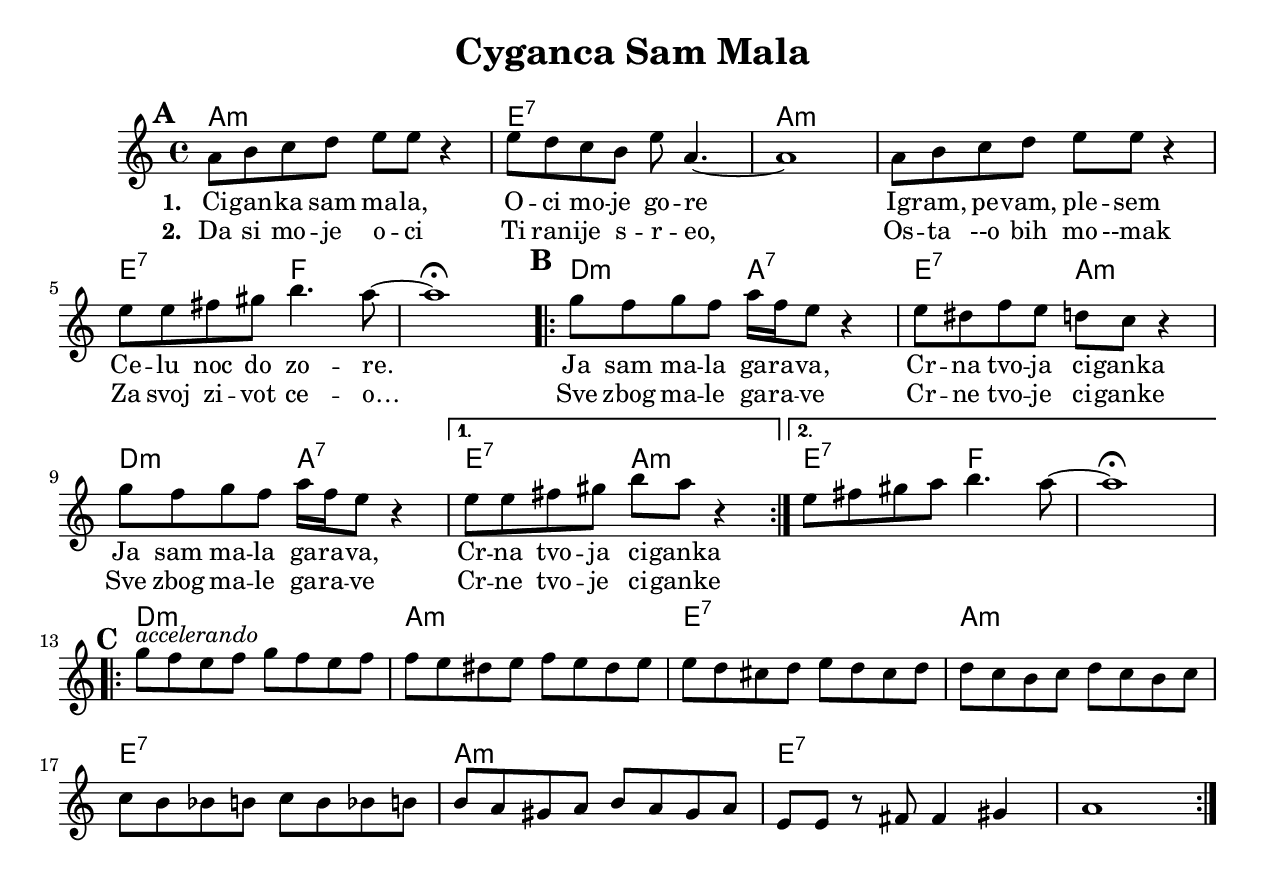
\version "2.18.0"
\include "english.ly"
\paper{
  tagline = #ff
  print-all-headers = ##t
  #(set-paper-size "letter")
}
date = #(strftime "%d-%m-%Y" (localtime (current-time)))

%\markup{ \italic{ \date }  }

%\markup{ Got something to say? }

global = {
  \clef treble
  \key c\major
  \time 4/4
  \set Score.markFormatter = #format-mark-box-alphabet
}

%#################################### Melody ########################
%melody =  \transpose c d \relative c' {  %transpose for clarinet
melody = \relative c'' {
  \global
  %\partial 16*3 a16 d f   %lead in notes


  \mark \default
  a8 b c d e e r4
  %e8 d c b c a4.~
  e8 d c b e a,4.~
  a1
  a8 b c d e8 e r4 |
  e8 e fs gs b4. a8~
  a1\fermata

  %\key c\major
  \repeat volta 2{
    \mark \default
    %\repeat unfold 3{
    g8 f g f a16 f e8 r4
    e8 ds f e d c r4|

    g'8 f g f a16 f e8 r4
  }
  \alternative{
    {e8 e fs gs b a  r4}
    {
      e8 fs gs a  b4. a8~|
      a1\fermata
    }
  }

  %\bar"||"|
  \break
  \repeat volta 2{
    \mark \default
    g8 ^\markup {\italic {accelerando}} f e f g f e f
    f e ds e f e ds e
    e d cs d e d cs d
    d c b c d c b c

    c b bf b c b bf b
    b8 a gs a b a gs a|

    e8 e r8  fs8 fs4 gs4  |
    a1

  }

}
%################################# Lyrics #####################
\addlyrics{
  \set stanza = #"1. "

  Ci -- gan -- ka sam ma -- la,
  O -- ci mo -- je go -- re
  Ig -- ram, pe -- vam, ple -- sem
  Ce -- lu noc do zo -- re.

  Ja sam ma -- la﻿ ga -- ra -- va,
  Cr -- na tvo -- ja ci -- ganka
  Ja sam ma -- la﻿ ga -- ra -- va,
  Cr -- na tvo -- ja ci -- ganka
}
\addlyrics {
  \set stanza = #"2. "
  Da si mo -- je o -- ci
  Ti ran -- ije s -- r -- eo,
  Os -- ta --o bih mo --mak
  Za svoj zi -- vot ce -- o…

  Sve zbog ma -- le ga -- ra -- ve
  Cr -- ne tvo -- je ci -- ganke
  Sve zbog ma -- le ga -- ra -- ve
  Cr -- ne tvo -- je ci -- ganke
}
%{\addlyrics {
  \set stanza = #"3. "
  Kad ti o -- ci gle -- dam,
  Za -- bo -- ra -- vi tu -- gu
  Sr -- ce ho -- ce jed -- no,
  Ra -- zum tra -- zi dru -- go

  Sve zbog ma -- le ga -- ra -- ve
  Crne tvo -- je ci -- gan -- ke
   Sve zbog ma -- le ga -- ra -- ve
  Crne tvo -- je ci -- gan -- ke
%}


%################################# Chords #######################
harmonies = \chordmode {
  a1:m
  e1:7
  a1*2:m
  e2:7
  f2*3 % Dushka has the F only on last note of measure
  %
  d2:m a2:7
  e2:7 a2:m
  %d2:m a2:7
  %e2:7 a2:m
  d2:m a2:7
  e2:7 a2:m

  e2:7 f2~
  f1
%%%%%%%%
  d1:m
  a1:m
  e1:7
  a1:m
  e1:7
  a1:m
  e1:7

}

\score {
  <<
    \new ChordNames {
      \set chordChanges = ##t
      \harmonies
    }
    \new Staff   \melody
  >>
  \header{
    title= "Cyganca Sam Mala "
    subtitle=""
    composer= ""
    instrument =""
    arranger= ""
  }
  \layout{indent = 1.0\cm}
  \midi {
    \tempo 4 = 120

    % \midi { }
  }
}
%{
% more verses:
\markup{}
\markup {
  \fill-line {
    \hspace #0.1 % distance from left margin
    \column {
      \line { "1."
	\column {
	  ""
	}
      }
      \hspace #0.2 % vertical distance between verses
      \line { "2."
	\column {
	 ""
	}
      }
    }
    \hspace #0.1  % horiz. distance between columns
    \column {
      \line { "3."
	\column {
	  ""
	}
      }
      \hspace #0.2 % distance between verses
      \line { "4."
	\column {
	 ""
	}
      }
    }
    \hspace #0.1 % distance to right margin
  }
}

%}

%{
Ciganka sam mala,
Oci moje gore
Igram, pevam, plesem
Celu noc do zore.

Ja sam mala﻿ garava,
Crna tvoja ciganka x4

Da si moje oci
Ti ranije sreo,
Ostao bih momak
Za svoj zivot ceo…

Sve zbog male garave
Crne tvoje ciganke x4

Kad ti oci gledam,
Zaboravi tugu
Srce hoce jedno,
Razum trazi drugo

Sve zbog male garave
Crne tvoje ciganke x4

Evo banke cigane moj
Cigane moj, sviraj mi ti x2

Ja cu tebi pevati
Ti ces meni svirati

Evo banke cigane moj
Cigane moj, sviraj mi ti

Sampanj ce mo otvoriti
Otvoriti i popiti (x2)

A kad dodje onaj cas,
Sampanj obori ce nas

Evo banke cigane﻿ moj
Cigane moj, sviraj mi ti

Am a little gipsy girl (Translation)
Am a little gipsy girl
My eyes are burning
I play, sing and dance
All the night ’till dawn

I’m you little swarthy(?)
Dark-haired gipsy girl x4

Had you earlier met my eyes
You’d be a boy
For your entire life…
All because of your little swarthy
Dark-haired gipsy girl x4

When I look into your eyes
I forget﻿ all sorrow
The hart wants one thing
The mind yearns for another.

All because of your little swarthy
Dark-haired gipsy girl x4

%}